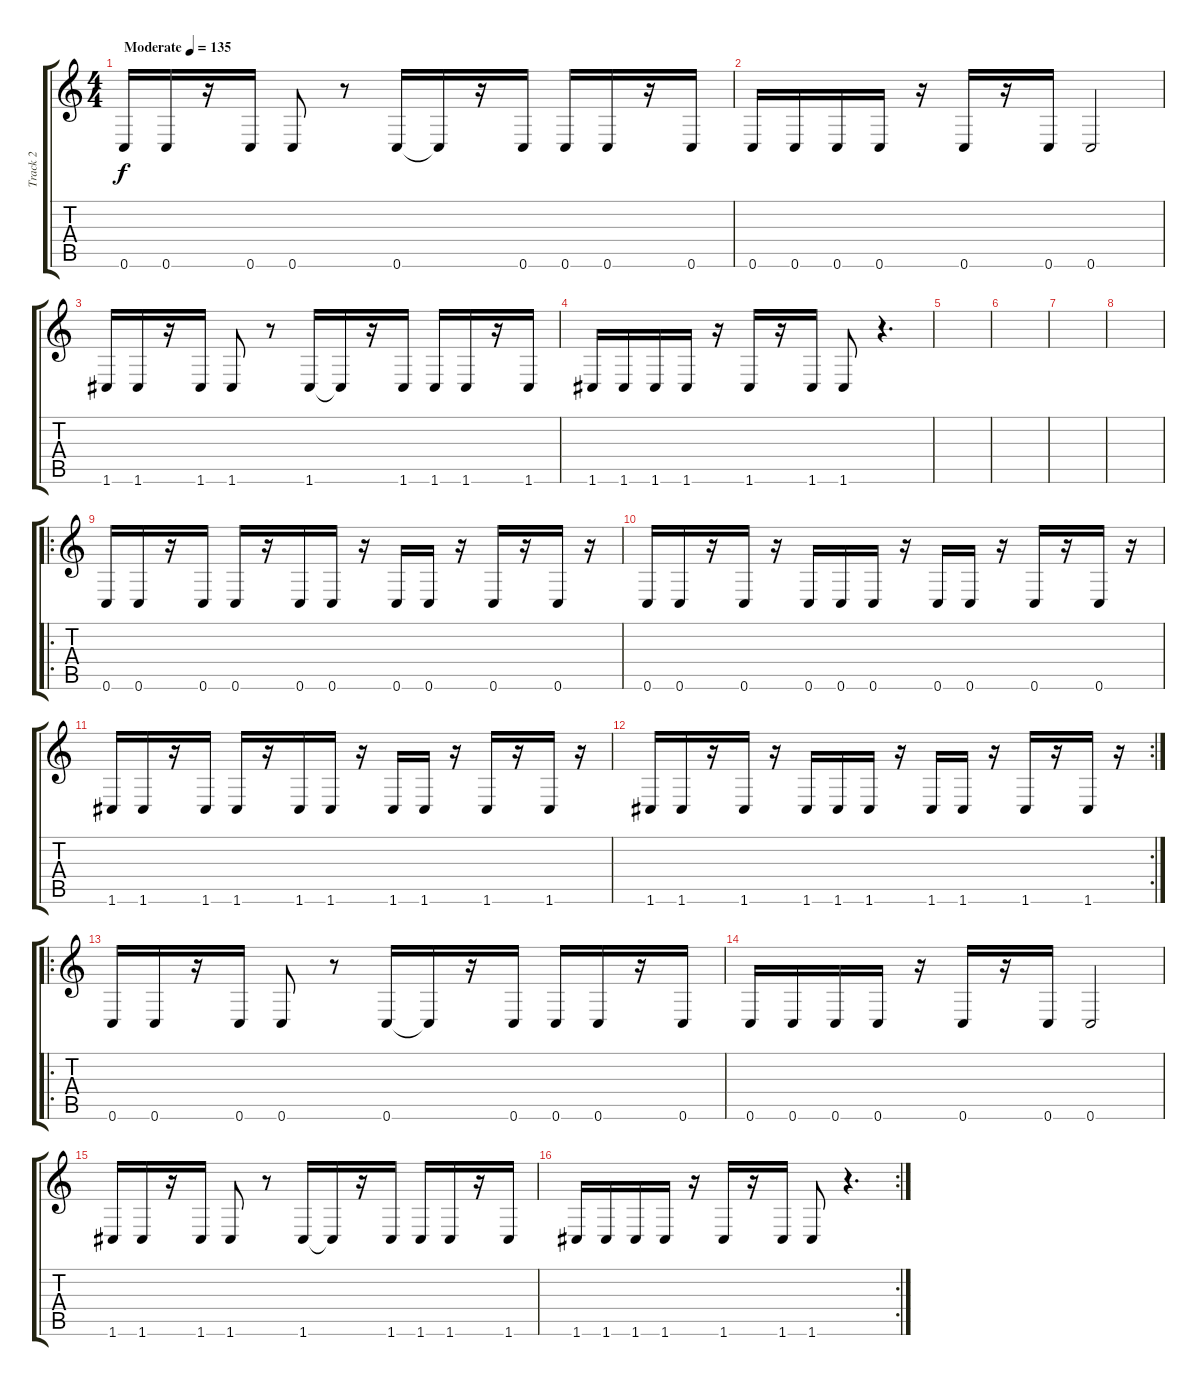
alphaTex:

\track ("Track 2" "Track 2") {instrument slapbass1}
\staff {score tabs}
\tuning (D4 A3 F3 C3 G2 C2) {hide}
\ts (4 4)
\tempo (135 "Moderate")
\clef g2
\ks c
0.6.16{dy f instrument slapbass1} 0.6.16 r.16 0.6.16 0.6.8 r.8 0.6.16 0.6{t}.16 r.16 0.6.16 0.6.16 0.6.16 r.16 0.6.16 |
0.6.16 0.6.16 0.6.16 0.6.16 r.16 0.6.16 r.16 0.6.16 0.6.2 |
1.6.16 1.6.16 r.16 1.6.16 1.6.8 r.8 1.6.16 1.6{t}.16 r.16 1.6.16 1.6.16 1.6.16 r.16 1.6.16 |
1.6.16 1.6.16 1.6.16 1.6.16 r.16 1.6.16 r.16 1.6.16 1.6.8 r.4{d} |
|
|
|
|
\ro
0.6.16 0.6.16 r.16 0.6.16 0.6.16 r.16 0.6.16 0.6.16 r.16 0.6.16 0.6.16 r.16 0.6.16 r.16 0.6.16 r.16 |
0.6.16 0.6.16 r.16 0.6.16 r.16 0.6.16 0.6.16 0.6.16 r.16 0.6.16 0.6.16 r.16 0.6.16 r.16 0.6.16 r.16 |
1.6.16 1.6.16 r.16 1.6.16 1.6.16 r.16 1.6.16 1.6.16 r.16 1.6.16 1.6.16 r.16 1.6.16 r.16 1.6.16 r.16 |
\rc 2
1.6.16 1.6.16 r.16 1.6.16 r.16 1.6.16 1.6.16 1.6.16 r.16 1.6.16 1.6.16 r.16 1.6.16 r.16 1.6.16 r.16 |
\ro
0.6.16 0.6.16 r.16 0.6.16 0.6.8 r.8 0.6.16 0.6{t}.16 r.16 0.6.16 0.6.16 0.6.16 r.16 0.6.16 |
0.6.16 0.6.16 0.6.16 0.6.16 r.16 0.6.16 r.16 0.6.16 0.6.2 |
1.6.16 1.6.16 r.16 1.6.16 1.6.8 r.8 1.6.16 1.6{t}.16 r.16 1.6.16 1.6.16 1.6.16 r.16 1.6.16 |
\rc 2
1.6.16 1.6.16 1.6.16 1.6.16 r.16 1.6.16 r.16 1.6.16 1.6.8 r.4{d}
